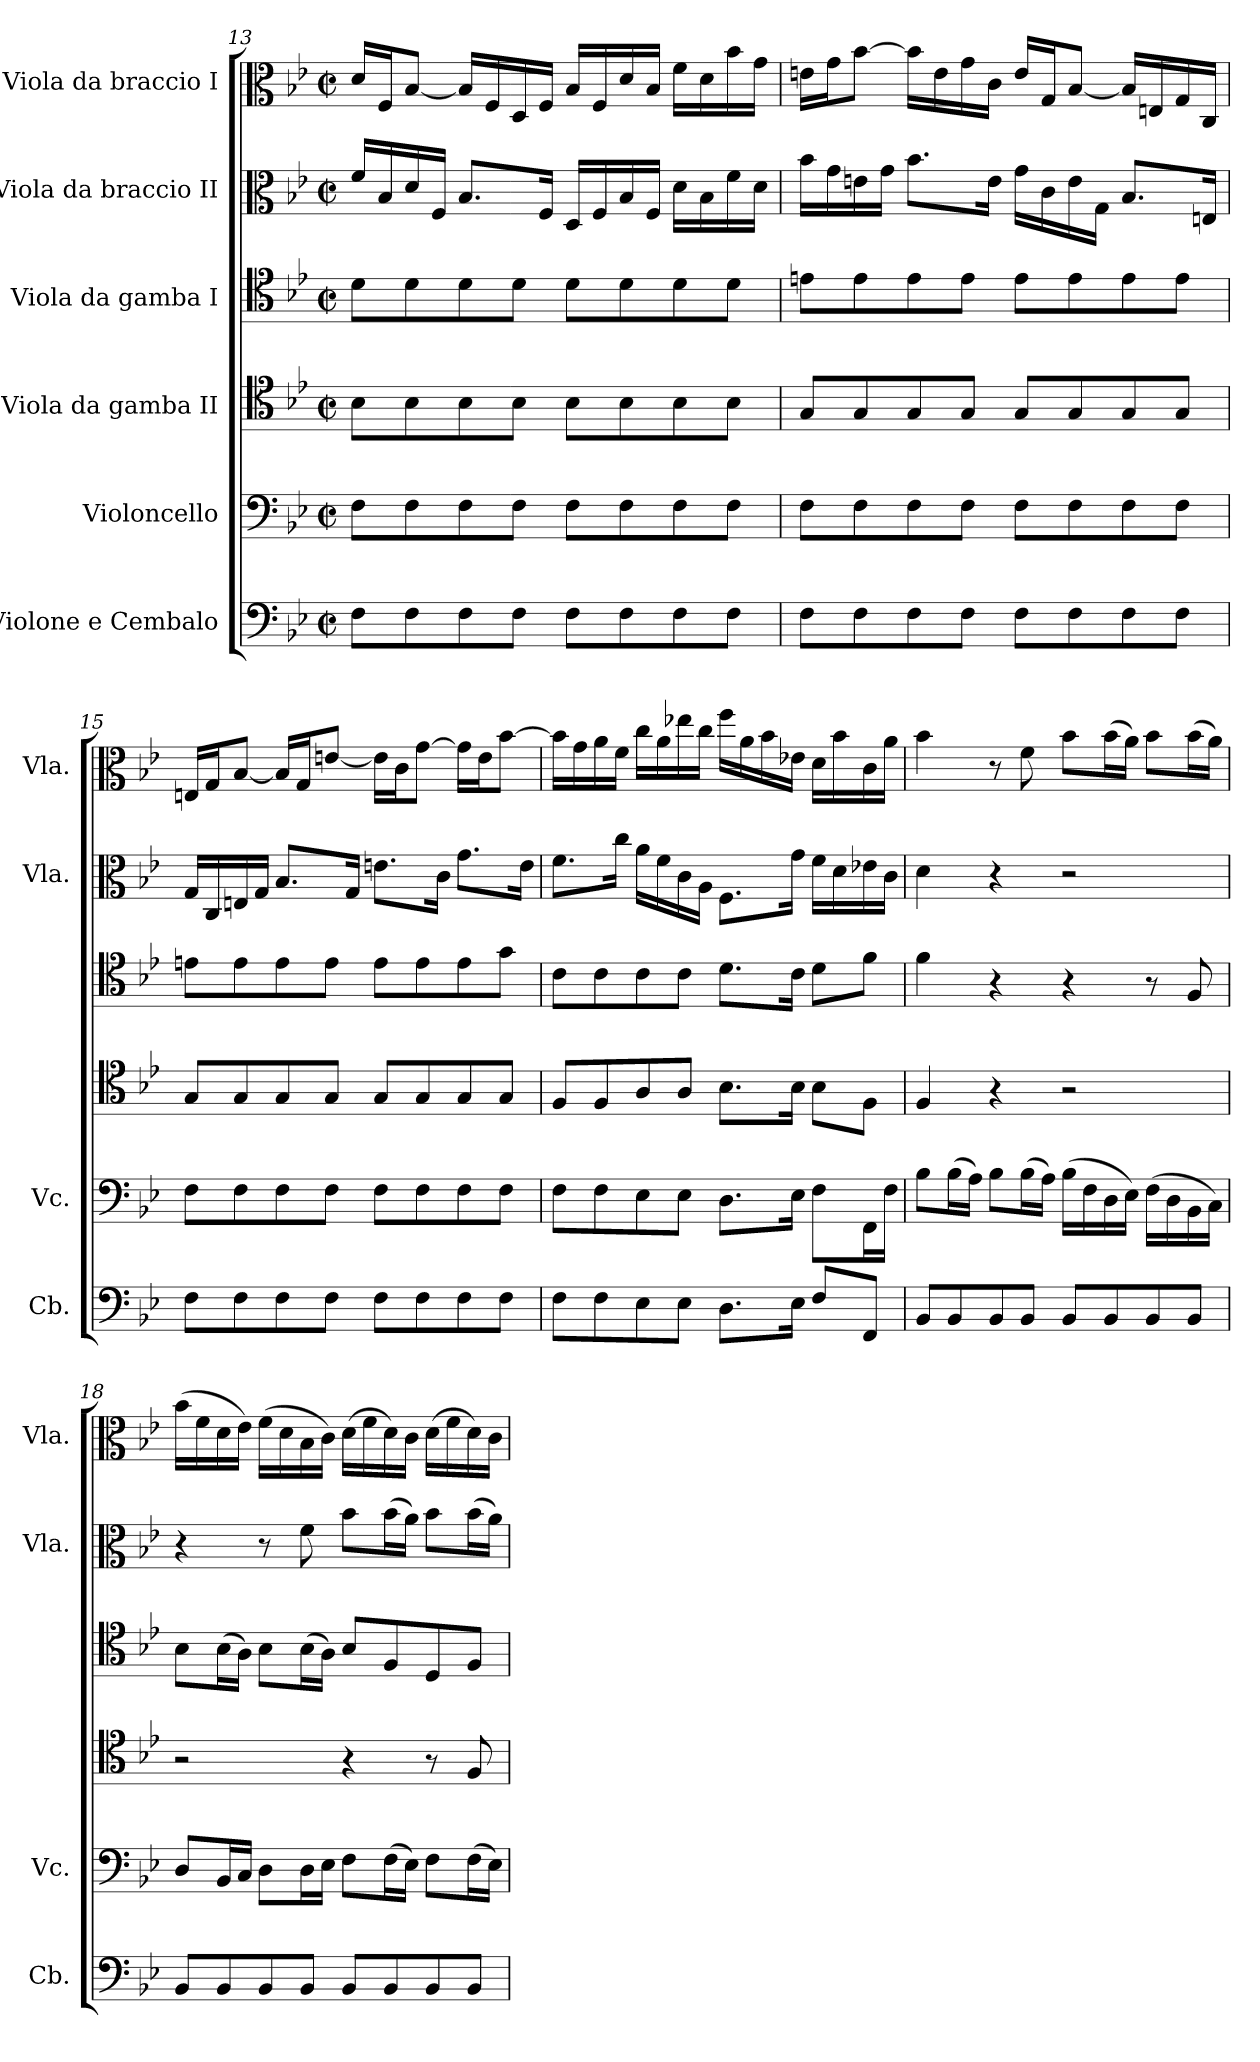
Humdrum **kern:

**kern	**kern	**kern	**kern	**kern	**kern
*part6	*part5	*part4	*part3	*part2	*part1
*staff6	*staff5	*staff4	*staff3	*staff2	*staff1
*I"Violone e Cembalo	*I"Violoncello	*I"Viola da gamba II	*I"Viola da gamba I	*I"Viola da braccio II	*I"Viola da braccio I
*I'Cb.	*I'Vc.	*	*	*I'Vla.	*I'Vla.
*clefF4	*clefF4	*clefC4	*clefC4	*clefC3	*clefC3
*ITrd7c12	*	*	*	*	*
*k[b-e-]	*k[b-e-]	*k[b-e-]	*k[b-e-]	*k[b-e-]	*k[b-e-]
*B-:	*B-:	*B-:	*B-:	*B-:	*B-:
*M2/2	*M2/2	*M2/2	*M2/2	*M2/2	*M2/2
*met(c|)	*met(c|)	*met(c|)	*met(c|)	*met(c|)	*met(c|)
=13	=13	=13	=13	=13	=13
8FFi\L	8Fi\L	8B-i\L	8di\L	16fi/LL	16di/LL
.	.	.	.	16B-i/	16Fi/J
8FFi\	8Fi\	8B-i\	8di\	16di/	[8B-i/J
.	.	.	.	16Fi/JJ	.
8FFi\	8Fi\	8B-i\	8di\	8.B-i/L	16B-i/LL]
.	.	.	.	.	16Fi/
8FFi\J	8Fi\J	8B-i\J	8di\J	.	16Di/
.	.	.	.	16Fi/Jk	16Fi/JJ
8FFi\L	8Fi\L	8B-i\L	8di\L	16Di/LL	16B-i/LL
.	.	.	.	16Fi/	16Fi/
8FFi\	8Fi\	8B-i\	8di\	16B-i/	16di/
.	.	.	.	16Fi/JJ	16B-i/JJ
8FFi\	8Fi\	8B-i\	8di\	16di\LL	16fi\LL
.	.	.	.	16B-i\	16di\
8FFi\J	8Fi\J	8B-i\J	8di\J	16fi\	16b-i\
.	.	.	.	16di\JJ	16gi\JJ
=14	=14	=14	=14	=14	=14
8FFi\L	8Fi\L	8Gi/L	8eni\L	16b-i\LL	16eni\LL
.	.	.	.	16gi\	16gi\J
8FFi\	8Fi\	8Gi/	8ei\	16eni\	[8b-i\J
.	.	.	.	16gi\JJ	.
8FFi\	8Fi\	8Gi/	8ei\	8.b-i\L	16b-i\LL]
.	.	.	.	.	16ei\
8FFi\J	8Fi\J	8Gi/J	8ei\J	.	16gi\
.	.	.	.	16ei\Jk	16ci\JJ
8FFi\L	8Fi\L	8Gi/L	8ei\L	16gi\LL	16ei/LL
.	.	.	.	16ci\	16Gi/J
8FFi\	8Fi\	8Gi/	8ei\	16ei\	[8B-i/J
.	.	.	.	16Gi\JJ	.
8FFi\	8Fi\	8Gi/	8ei\	8.B-i/L	16B-i/LL]
.	.	.	.	.	16Eni/
8FFi\J	8Fi\J	8Gi/J	8ei\J	.	16Gi/
.	.	.	.	16Eni/Jk	16Ci/JJ
=15	=15	=15	=15	=15	=15
8FFi\L	8Fi\L	8Gi/L	8eni\L	16Gi/LL	16Eni/LL
.	.	.	.	16Ci/	16Gi/J
8FFi\	8Fi\	8Gi/	8ei\	16Eni/	[8B-i/J
.	.	.	.	16Gi/JJ	.
8FFi\	8Fi\	8Gi/	8ei\	8.B-i/L	16B-i/LL]
.	.	.	.	.	16Gi/J
8FFi\J	8Fi\J	8Gi/J	8ei\J	.	[8eni/J
.	.	.	.	16Gi/Jk	.
8FFi\L	8Fi\L	8Gi/L	8ei\L	8.eni\L	16ei\LL]
.	.	.	.	.	16ci\J
8FFi\	8Fi\	8Gi/	8ei\	.	[8gi\J
.	.	.	.	16ci\Jk	.
8FFi\	8Fi\	8Gi/	8ei\	8.gi\L	16gi\LL]
.	.	.	.	.	16ei\J
8FFi\J	8Fi\J	8Gi/J	8gi\J	.	[8b-i\J
.	.	.	.	16ei\Jk	.
!!LO:LB:g=z
=16	=16	=16	=16	=16	=16
8FFi\L	8Fi\L	8Fi/L	8ci\L	8.fi\L	16b-i\LL]
.	.	.	.	.	16gi\
8FFi\	8Fi\	8Fi/	8ci\	.	16ai\
.	.	.	.	16cci\Jk	16fi\JJ
8EE-i\	8E-i\	8Ai/	8ci\	16ai\LL	16cci\LL
.	.	.	.	16fi\	16ai\
8EE-i\J	8E-i\J	8Ai/J	8ci\J	16ci\	16ee-Xi\
.	.	.	.	16Ai\JJ	16cci\JJ
8.DDi\L	8.Di\L	8.B-i\L	8.di\L	8.Fi\L	16ffi\LL
.	.	.	.	.	16ai\
.	.	.	.	.	16b-i\
16EE-i\Jk	16E-i\Jk	16B-i\Jk	16ci\Jk	16gi\Jk	16e-Xi\JJ
8FFi/L	8Fi\L	8B-i\L	8di\L	16fi\LL	16di\LL
.	.	.	.	16di\	16b-i\
8FFFi/J	16FFi\L	8Fi\J	8fi\J	16e-Xi\	16ci\
.	16Fi\JJ	.	.	16ci\JJ	16ai\JJ
=17	=17	=17	=17	=17	=17
8BBB-i/L	8B-i\L	4Fi/	4fi\	4di\	4b-i\
8BBB-i/	(16B-i\L	.	.	.	.
.	16Ai\JJ)	.	.	.	.
8BBB-i/	8B-i\L	4r	4r	4r	8r
8BBB-i/J	(16B-i\L	.	.	.	8fi\
.	16Ai\JJ)	.	.	.	.
8BBB-i/L	(16B-i\LL	2r	4r	2r	8b-i\L
.	16Fi\	.	.	.	.
8BBB-i/	16Di\	.	.	.	(16b-i\L
.	16E-i\JJ)	.	.	.	16ai\JJ)
8BBB-i/	(16Fi\LL	.	8r	.	8b-i\L
.	16Di\	.	.	.	.
8BBB-i/J	16BB-i\	.	8Fi/	.	(16b-i\L
.	16Ci\JJ)	.	.	.	16ai\JJ)
=18	=18	=18	=18	=18	=18
8BBB-i/L	8Di/L	2r	8B-i\L	4r	(16b-i\LL
.	.	.	.	.	16fi\
8BBB-i/	16BB-i/L	.	(16B-i\L	.	16di\
.	16Ci/JJ	.	16Ai\JJ)	.	16e-i\JJ)
8BBB-i/	8Di\L	.	8B-i\L	8r	(16fi\LL
.	.	.	.	.	16di\
8BBB-i/J	16Di\L	.	(16B-i\L	8fi\	16B-i\
.	16E-i\JJ	.	16Ai\JJ)	.	16ci\JJ)
8BBB-i/L	8Fi\L	4r	8B-i/L	8b-i\L	(16di\LL
.	.	.	.	.	16fi\
8BBB-i/	(16Fi\L	.	8Fi/	(16b-i\L	16di\)
.	16E-i\JJ)	.	.	16ai\JJ)	16ci\JJ
8BBB-i/	8Fi\L	8r	8Di/	8b-i\L	(16di\LL
.	.	.	.	.	16fi\
8BBB-i/J	(16Fi\L	8Fi/	8Fi/J	(16b-i\L	16di\)
.	16E-i\JJ)	.	.	16ai\JJ)	16ci\JJ
=	=	=	=	=	=
*-	*-	*-	*-	*-	*-
